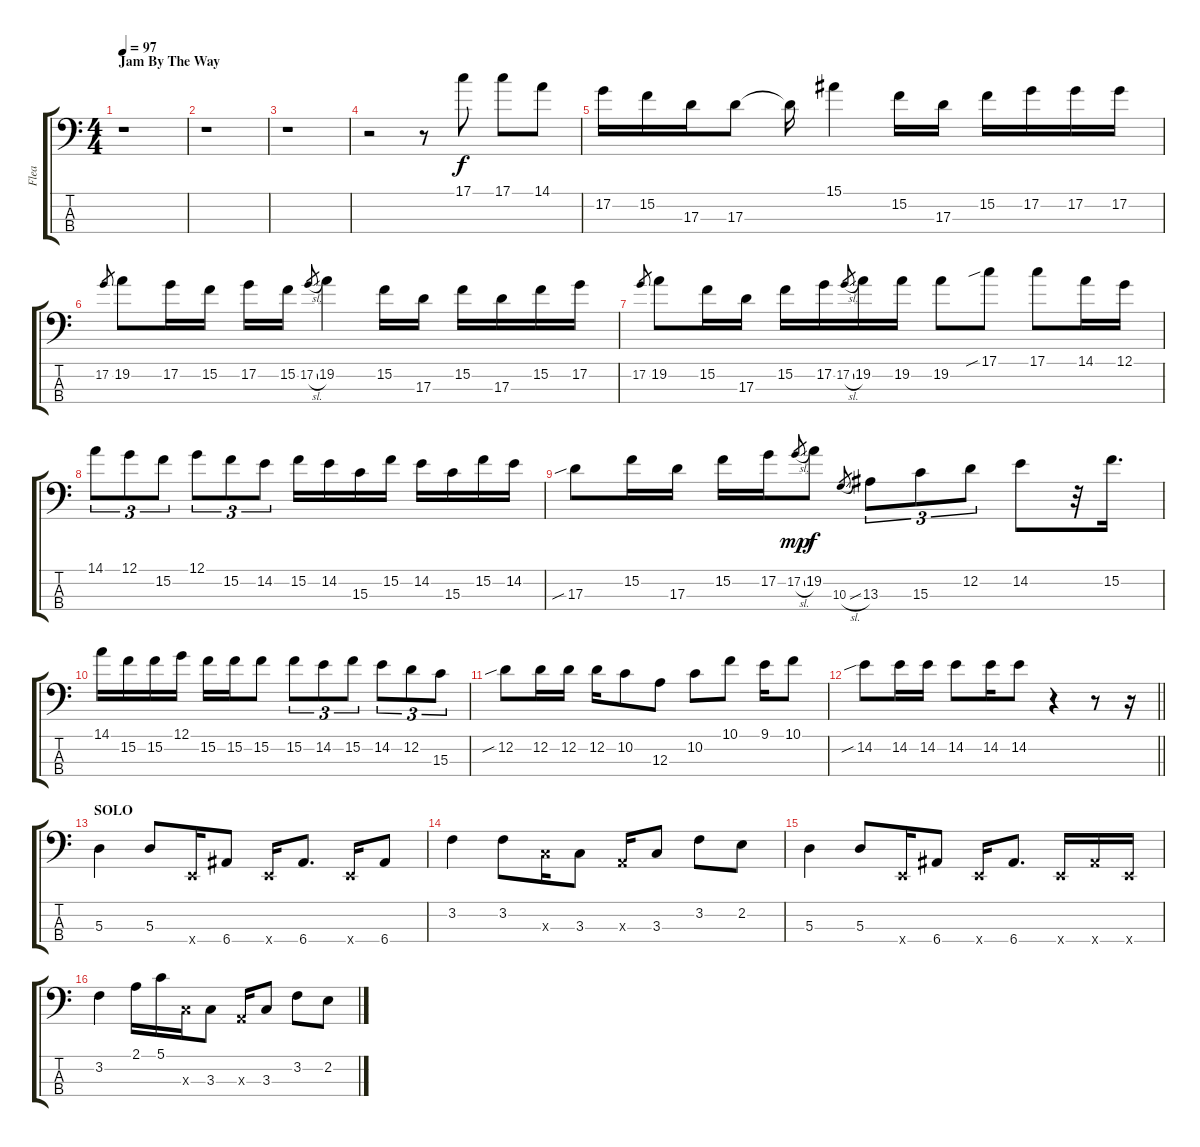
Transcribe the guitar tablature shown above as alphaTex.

\track ("Flea" "Flea") {instrument electricbassfinger}
\staff {score tabs}
\tuning (G2 D2 A1 E1) {hide}
\ts (4 4)
\section ("" "Jam By The Way")
\tempo 97
\clef f4
\ks c
r.1{dy f instrument electricbassfinger} |
r.1 |
r.1 |
r.2 r.8 17.1.8 17.1.8 14.1.8 |
17.2.16 15.2.16 17.3.16 17.3.8 17.3{t}.16 15.1.4 15.2.16 17.3.16 15.2.16 17.2.16 17.2.16 17.2.16 |
17.2.8{gr} 19.2.8 17.2.16 15.2.16 17.2.16 15.2.16 17.2{sl}.8{gr} 19.2.4 15.2.16 17.3.16 15.2.16 17.3.16 15.2.16 17.2.16 |
17.2.8{gr} 19.2.8 15.2.16 17.3.16 15.2.16 17.2.16 17.2{sl}.8{gr} 19.2.16 19.2.16 19.2.8 17.1{sib}.8 17.1.8 14.1.16 12.1.16 |
14.1.8{tu (3 2)} 12.1.8{tu (3 2)} 15.2.8{tu (3 2)} 12.1.8{tu (3 2)} 15.2.8{tu (3 2)} 14.2.8{tu (3 2)} 15.2.16 14.2.16 15.3.16 15.2.16 14.2.16 15.3.16 15.2.16 14.2.16 |
17.3{sib}.8 15.2.16 17.3.16 15.2.16 17.2.16 17.2{sl}.8{gr dy mp} 19.2.8{dy f} 10.3{sl}.8{gr} 13.3.8{tu (3 2)} 15.3.8{tu (3 2)} 12.2.8{tu (3 2)} 14.2.8 r.32 15.2.16{d} |
14.1.16 15.2.16 15.2.16 12.1.16 15.2.16 15.2.16 15.2.8 15.2.8{tu (3 2)} 14.2.8{tu (3 2)} 15.2.8{tu (3 2)} 14.2.8{tu (3 2)} 12.2.8{tu (3 2)} 15.3.8{tu (3 2)} |
12.2{sib}.8 12.2.16 12.2.16 12.2.16 10.2.8 12.3.8 10.2.8 10.1.8 9.1.16 10.1.8 |
\barLineRight lightlight
14.2{sib}.8 14.2.16 14.2.16 14.2.8 14.2.16 14.2.8 r.4 r.8 r.16 |
\section ("" "SOLO")
5.3.4 5.3.8 0.4{x}.16 6.4.8 0.4{x}.16 6.4.8{d} 0.4{x}.16 6.4.8 |
3.2.4 3.2.8 3.3{x}.16 3.3.8 0.3{x}.16 3.3.8 3.2.8 2.2.8 |
5.3.4 5.3.8 0.4{x}.16 6.4.8 0.4{x}.16 6.4.8{d} 0.4{x}.16 6.4{x}.16 0.4{x}.16 |
3.2.4 2.1.16 5.1.16 3.3{x}.16 3.3.8 0.3{x}.16 3.3.8 3.2.8 2.2.8
